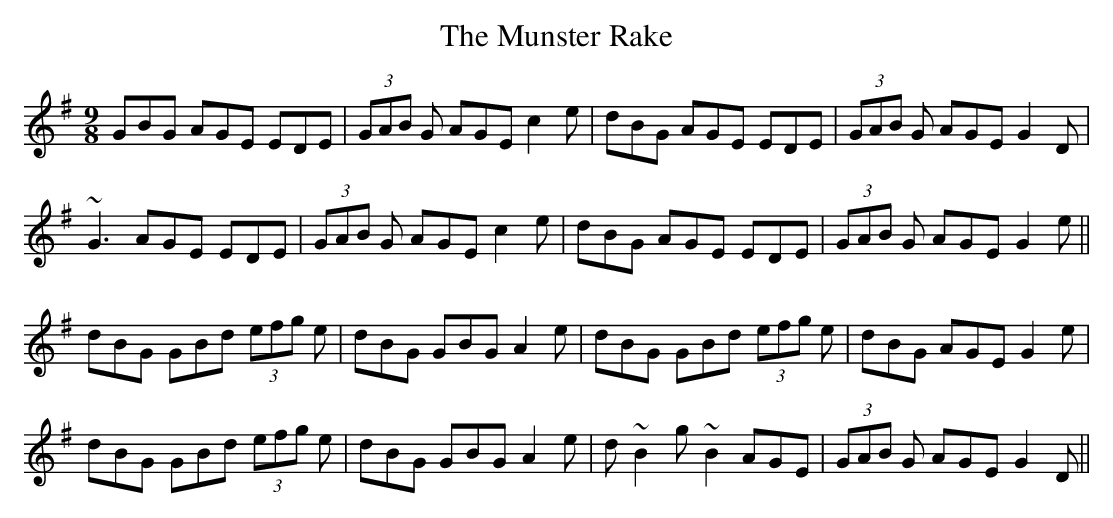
X:1
T: The Munster Rake
M: 9/8
L: 1/8
K: Gmaj
GBG AGE EDE|(3GAB G AGE c2e|dBG AGE EDE|(3GAB G AGE G2D|
~G3 AGE EDE|(3GAB G AGE c2e|dBG AGE EDE|(3GAB G AGE G2e||
dBG GBd (3efg e|dBG GBG A2e|dBG GBd (3efg e|dBG AGE G2e|
dBG GBd (3efg e|dBG GBG A2e|d~B2 g~B2 AGE|(3GAB G AGE G2D||
